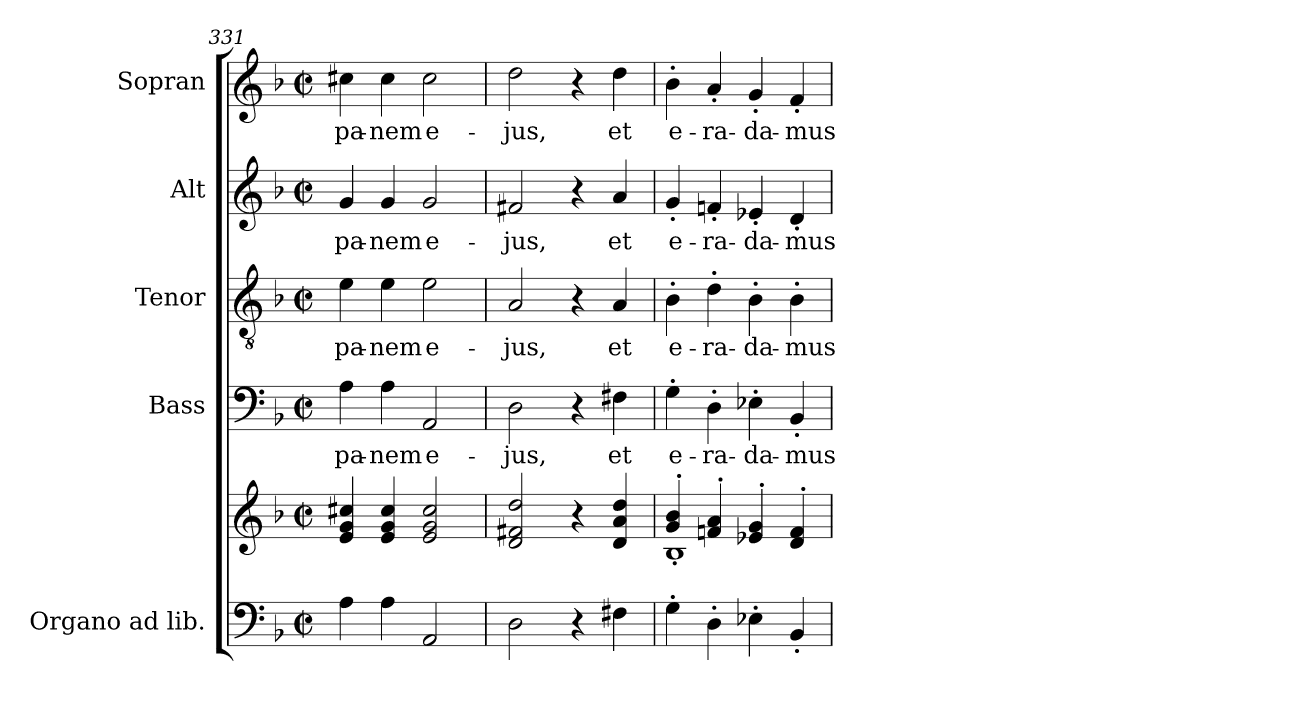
**kern	**kern	**kern	**text	**kern	**text	**kern	**text	**kern	**text
*part5	*part5	*part4	*part4	*part3	*part3	*part2	*part2	*part1	*part1
*staff6	*staff5	*staff4	*staff4	*staff3	*staff3	*staff2	*staff2	*staff1	*staff1
*I"Organo ad lib.	*	*I"Bass	*	*I"Tenor	*	*I"Alt	*	*I"Sopran	*
*	*	*I'B.	*	*I'T.	*	*I'A.	*	*I'S.	*
*clefF4	*clefG2	*clefF4	*	*clefGv2	*	*clefG2	*	*clefG2	*
*k[b-]	*k[b-]	*k[b-]	*	*k[b-]	*	*k[b-]	*	*k[b-]	*
*F:	*F:	*F:	*	*F:	*	*F:	*	*F:	*
*M2/2	*M2/2	*M2/2	*	*M2/2	*	*M2/2	*	*M2/2	*
*met(c|)	*met(c|)	*met(c|)	*	*met(c|)	*	*met(c|)	*	*met(c|)	*
=331	=331	=331	=331	=331	=331	=331	=331	=331	=331
!	!	!	!LO:LY:b	!	!LO:LY:b	!	!LO:LY:b	!	!LO:LY:b
4A\	4e/ 4g/ 4cc#X/	4A\	pa-	4e\	pa-	4g/	pa-	4cc#X\	pa-
!	!	!	!LO:LY:b	!	!LO:LY:b	!	!LO:LY:b	!	!LO:LY:b
4A\	4e/ 4g/ 4cc#/	4A\	-nem	4e\	-nem	4g/	-nem	4cc#\	-nem
!	!	!	!LO:LY:b	!	!LO:LY:b	!	!LO:LY:b	!	!LO:LY:b
2AA/	2e/ 2g/ 2cc#/	2AA/	e-	2e\	e-	2g/	e-	2cc#\	e-
!!LO:PB:g=z
=332	=332	=332	=332	=332	=332	=332	=332	=332	=332
!	!	!	!LO:LY:b	!	!LO:LY:b	!	!LO:LY:b	!	!LO:LY:b
2D\	2d/ 2f#X/ 2dd/	2D\	-jus,	2A/	-jus,	2f#X/	-jus,	2dd\	-jus,
4r	4r	4r	.	4r	.	4r	.	4r	.
!	!	!	!LO:LY:b	!	!LO:LY:b	!	!LO:LY:b	!	!LO:LY:b
4F#X\	4d/ 4a/ 4dd/	4F#X\	et	4A/	et	4a/	et	4dd\	et
=333	=333	=333	=333	=333	=333	=333	=333	=333	=333
*	*^	*	*	*	*	*	*	*	*
!	!	!	!	!LO:LY:b	!	!LO:LY:b	!	!LO:LY:b	!	!LO:LY:b
4G'>\	4g/'> 4b-/'>	1B-'>	4G'>\	e-	4B-'>\	e-	4g'</	e-	4b-'>\	e-
!	!	!	!	!LO:LY:b	!	!LO:LY:b	!	!LO:LY:b	!	!LO:LY:b
4D'>\	4fn/'> 4a/'>	.	4D'>\	-ra-	4d'>\	-ra-	4fn'</	-ra-	4a'</	-ra-
!	!	!	!	!LO:LY:b	!	!LO:LY:b	!	!LO:LY:b	!	!LO:LY:b
4E-X'>\	4e-X/'> 4g/'>	.	4E-X'>\	-da-	4B-'>\	-da-	4e-X'</	-da-	4g'</	-da-
!	!	!	!	!LO:LY:b	!	!LO:LY:b	!	!LO:LY:b	!	!LO:LY:b
4BB-'</	4d/'> 4f/'>	.	4BB-'</	-mus	4B-'>\	-mus	4d'</	-mus	4f'</	-mus
*	*v	*v	*	*	*	*	*	*	*	*
=	=	=	=	=	=	=	=	=	=
*-	*-	*-	*-	*-	*-	*-	*-	*-	*-
